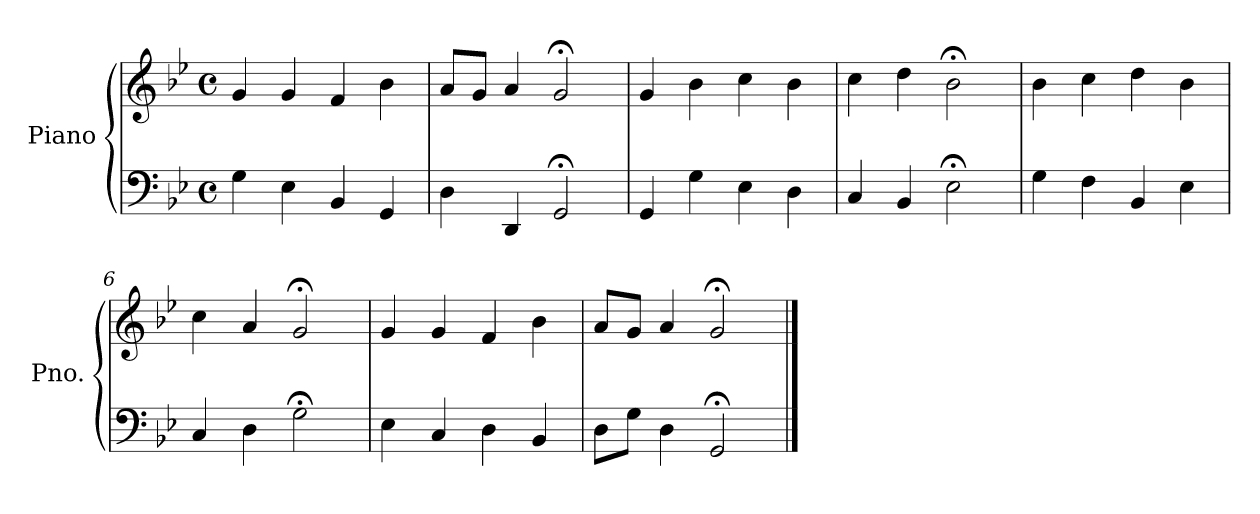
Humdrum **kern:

**kern	**kern
*part1	*part1
*staff2	*staff1
*I"Piano	*
*I'Pno.	*
*clefF4	*clefG2
*k[b-e-]	*k[b-e-]
*M4/4	*M4/4
*met(c)	*met(c)
=1	=1
4G\	4g/
4E-\	4g/
4BB-/	4f/
4GG/	4b-\
=2	=2
4D\	8a/L
.	8g/J
4DD/	4a/
2GG;</	2g;</
=3	=3
4GG/	4g/
4G\	4b-\
4E-\	4cc\
4D\	4b-\
=4	=4
4C/	4cc\
4BB-/	4dd\
2E-;<\	2b-;<\
=5	=5
4G\	4b-\
4F\	4cc\
4BB-/	4dd\
4E-\	4b-\
=6	=6
4C/	4cc\
4D\	4a/
2G;<\	2g;</
=7	=7
4E-\	4g/
4C/	4g/
4D\	4f/
4BB-/	4b-\
!!LO:LB:g=z
=8	=8
8D\L	8a/L
8G\J	8g/J
4D\	4a/
2GG;</	2g;</
==	==
*-	*-
